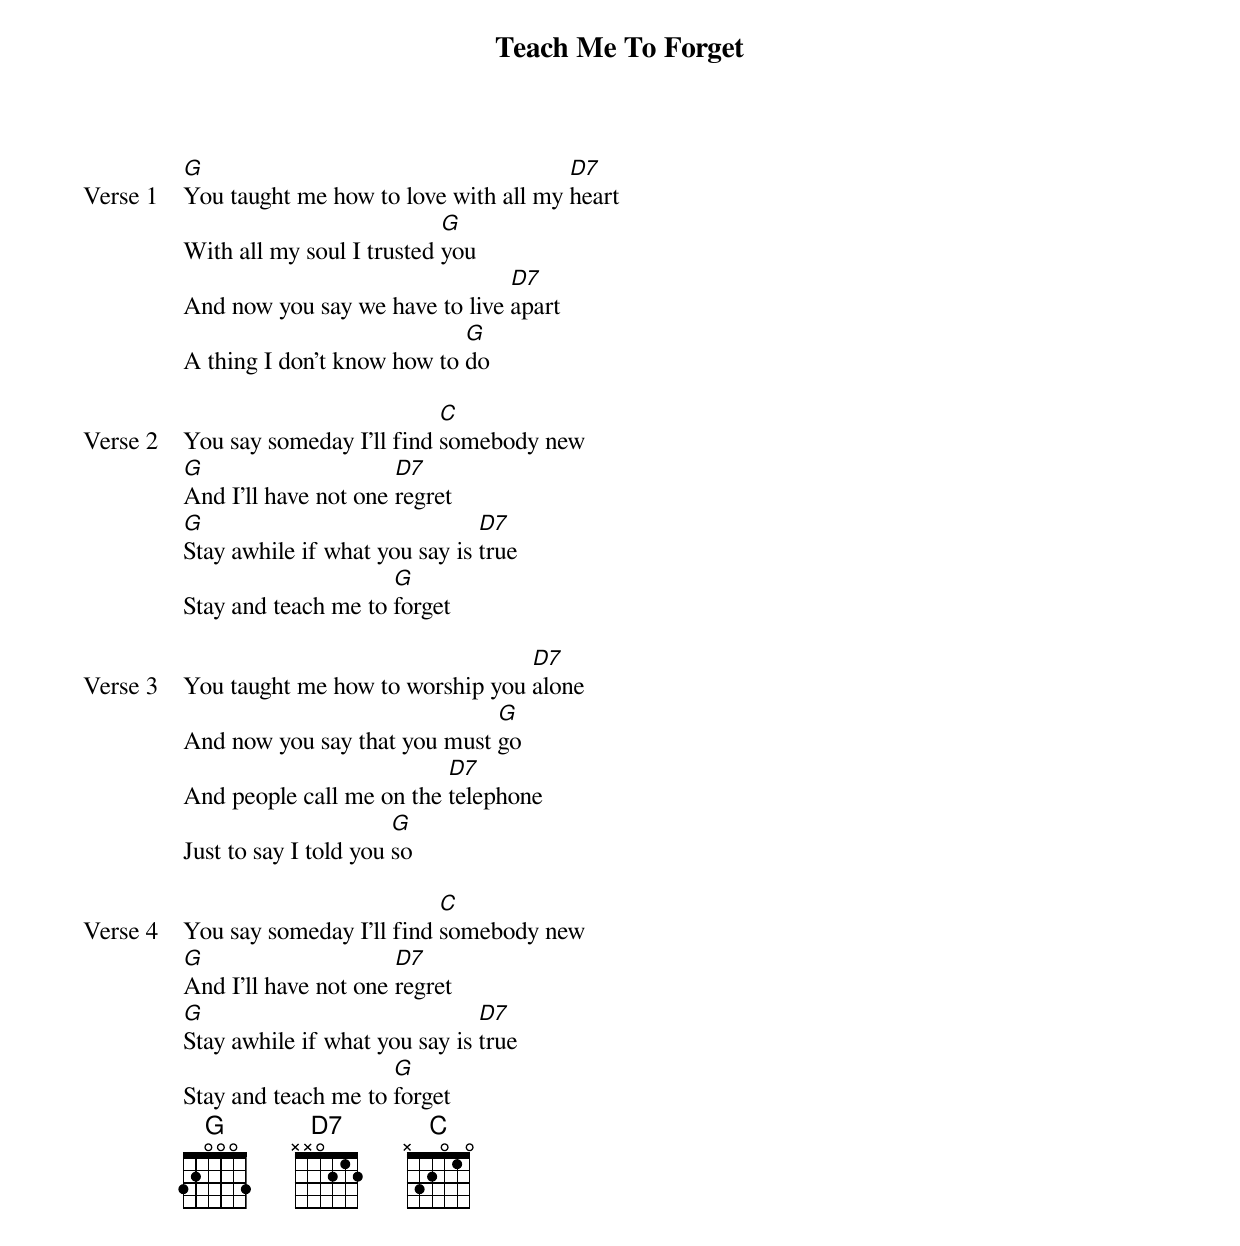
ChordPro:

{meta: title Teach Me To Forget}
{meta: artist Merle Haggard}
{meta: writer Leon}

{start_of_verse: Verse 1}
[G]You taught me how to love with all my [D7]heart
With all my soul I trusted [G]you
And now you say we have to live [D7]apart
A thing I don't know how to [G]do
{end_of_verse}

{start_of_verse: Verse 2}
You say someday I'll find [C]somebody new
[G]And I'll have not one [D7]regret
[G]Stay awhile if what you say is [D7]true
Stay and teach me to [G]forget
{end_of_verse}

{start_of_verse: Verse 3}
You taught me how to worship you [D7]alone
And now you say that you must [G]go
And people call me on the [D7]telephone
Just to say I told you [G]so
{end_of_verse}

{start_of_verse: Verse 4}
You say someday I'll find [C]somebody new
[G]And I'll have not one [D7]regret
[G]Stay awhile if what you say is [D7]true
Stay and teach me to [G]forget
{end_of_verse}
